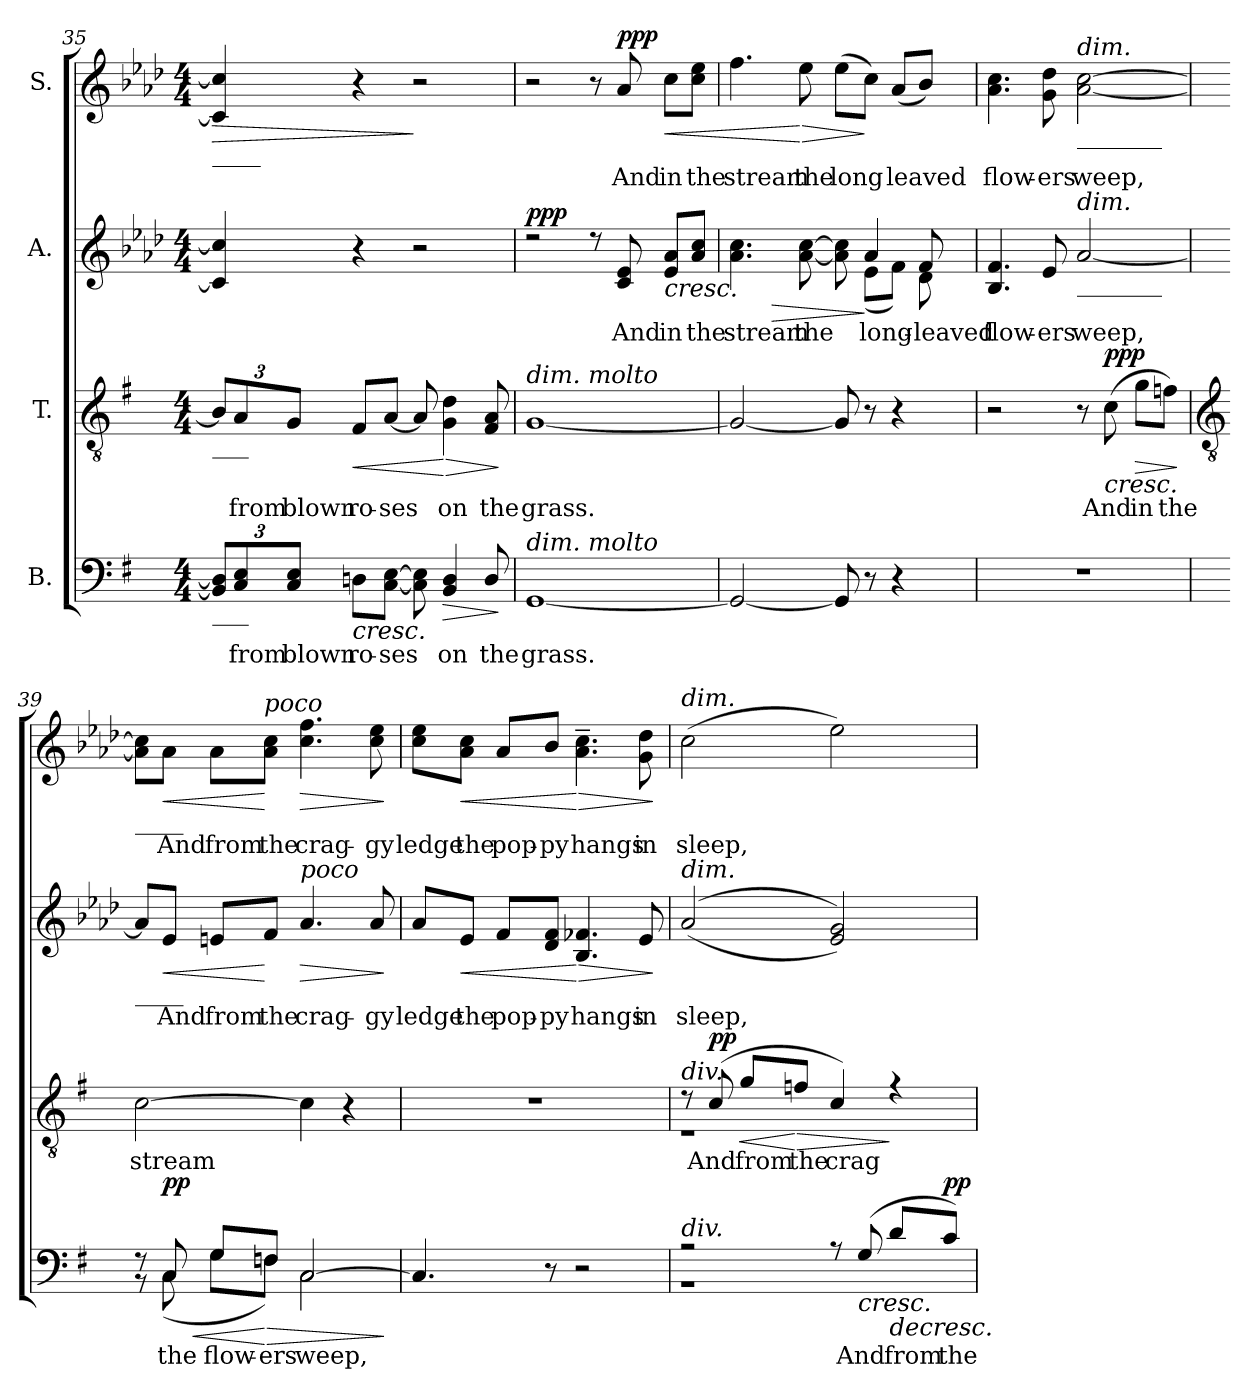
**kern	**text	**dynam	**kern	**text	**dynam	**kern	**text	**dynam	**kern	**text	**dynam
*part4	*part4	*part4	*part3	*part3	*part3	*part2	*part2	*part2	*part1	*part1	*part1
*staff4	*staff4	*staff4	*staff3	*staff3	*staff3	*staff2	*staff2	*staff2	*staff1	*staff1	*staff1
*I"B.	*	*	*I"T.	*	*	*I"A.	*	*	*I"S.	*	*
!!LO:LB:g=z
*clefF4	*	*	*clefGv2	*	*	*clefG2	*	*	*clefG2	*	*
*k[f#]	*	*	*k[f#]	*	*	*k[b-e-a-d-]	*	*	*k[b-e-a-d-]	*	*
*G:	*	*	*G:	*	*	*A-:	*	*	*A-:	*	*
*M4/4	*	*	*M4/4	*	*	*M4/4	*	*	*M4/4	*	*
=35	=35	=35	=35	=35	=35	=35	=35	=35	=35	=35	=35
!	!	!	!	!	!	!	!	!	!LO:TX:b:t=____	!	!
!	!	!	!	!	!	!LO:TX:b:t=____	!	!	!	!	!
!	!	!	!LO:TX:b:t=___	!	!	!	!	!	!	!	!
!LO:TX:b:t=___	!	!	!	!	!	!	!	!	!	!	!
!	!	!	!	!	!	!	!	!LO:HP:b	!	!	!LO:HP:b
*	*	*	*	*	*	*^	*	*	*	*	*
12BB] 12D#]L	.	.	12BL]	.	.	4c] 4cc-]	1ryy	.	>	4c-] 4cc-]	.	>
!	!LO:LY:b	!	!	!LO:LY:b	!	!	!	!	!	!	!	!
12C 12E	from	.	12A	from	.	.	.	.	.	.	.	.
!	!LO:LY:b	!	!	!LO:LY:b	!	!	!	!	!	!	!	!
12C 12EJ	blown	.	12GJ	blown	.	.	.	.	.	.	.	.
!	!LO:LY:b	!LO:HP:b	!	!LO:LY:b	!LO:HP:b	!	!	!	!	!	!	!
8DnL	ro-	<	8F#L	ro-	<	4r	.	.	.	4r	.	.
!	!LO:LY:b	!	!	!LO:LY:b	!	!	!	!	!	!	!	!
[8C [8EJ	-ses	.	[8AJ	-ses	.	.	.	.	.	.	.	.
8C] 8E]	.	.	8A]	.	.	2r	.	.	]	2r	.	]
!	!LO:LY:b	!LO:HP:b	!	!LO:LY:b	!LO:HP:n=1:b	!	!	!	!	!	!	!
4BB 4D	on	>	4G 4d	on	[ >	.	.	.	.	.	.	.
!	!LO:LY:b	!	!	!LO:LY:b	!	!	!	!	!	!	!	!
8D/	the	.	8F# 8A	the	.	.	.	.	.	.	.	.
*	*	*	*	*	*	*v	*v	*	*	*	*	*
.	.	[ ]	.	.	]	.	.	.	.	.	.
=36	=36	=36	=36	=36	=36	=36	=36	=36	=36	=36	=36
!	!	!	!LO:TX:a:i:t=dim. molto	!	!	!	!	!	!	!	!
!LO:TX:a:i:t=dim. molto	!	!	!	!	!	!	!	!	!	!	!
!	!LO:LY:b	!	!	!LO:LY:b	!	!	!	!LO:DY:a	!	!	!
*	*	*	*	*	*	*^	*	*	*	*	*
[1GG	grass.	.	[1G	grass.	.	2r	1ryy	.	ppp	2r	.	.
.	.	.	.	.	.	8r	.	.	.	8r	.	.
!	!	!	!	!	!	!	!	!LO:LY:b	!	!	!LO:LY:b	!LO:DY:a
.	.	.	.	.	.	8c 8e-	.	And	.	8a-	And	ppp
!	!	!	!	!	!	!	!	!LO:LY:b	!LO:HP:b	!	!LO:LY:b	!LO:HP:b
.	.	.	.	.	.	8e- 8a-L	.	in	<	8ccL	in	<
!	!	!	!	!	!	!	!	!LO:LY:b	!	!	!LO:LY:b	!
.	.	.	.	.	.	8a- 8ccJ	.	the	.	8cc 8ee-J	the	.
=37	=37	=37	=37	=37	=37	=37	=37	=37	=37	=37	=37	=37
!	!	!	!	!	!	!	!	!LO:LY:b	!	!	!LO:LY:b	!
2GG_	.	.	2G_	.	.	4.a- 4.cc	4ryy	stream	.	4.ff	stream	.
!	!	!	!	!	!	!	!	!	!LO:HP:b	!	!	!
.	.	.	.	.	.	.	4ryy	.	>	.	.	.
!	!	!	!	!	!	!	!	!LO:LY:b	!	!	!LO:LY:b	!LO:HP:n=1:b
.	.	.	.	.	.	[8a- [8cc	.	the	[	8ee-	the	[ >
!	!	!	!	!	!	!	!	!	!	!	!LO:LY:b	!
8GG]	.	.	8G]	.	.	8a-] 8cc]	8ryy	.	.	(>8ee-L	long	.
!	!	!	!	!	!	!	!	!LO:LY:b	!	!	!	!
8r	.	.	8r	.	.	4a-	(<8e-\L	long-	]	8ccJ)	.	]
!	!	!	!	!	!	!	!	!	!	!	!LO:LY:b	!
4r	.	.	4r	.	.	.	8f\J)	.	.	(<8a-L	leaved	.
!	!	!	!	!	!	!	!	!LO:LY:b	!	!	!	!
.	.	.	.	.	.	8f	8d-\	-leaved	.	8b-J)	.	.
=38	=38	=38	=38	=38	=38	=38	=38	=38	=38	=38	=38	=38
!	!	!	!	!	!	!	!	!LO:LY:b	!	!	!LO:LY:b	!
*	*	*	*	*	*	*v	*v	*	*	*	*	*
1r	.	.	2r	.	.	4.B- 4.f	flow-	.	4.a- 4.cc	flow-	.
!	!	!	!	!	!	!	!LO:LY:b	!	!	!LO:LY:b	!
.	.	.	.	.	.	8e-	-ers	.	8g 8dd-	-ers	.
!	!	!	!	!	!	!	!	!	!LO:TX:a:i:t=dim.	!	!
!	!	!	!	!	!	!	!	!	!LO:TX:b:t=_______	!	!
!	!	!	!	!	!	!LO:TX:a:i:t=dim.	!	!	!	!	!
!	!	!	!	!	!	!LO:TX:b:t=_______	!	!	!	!	!
!	!	!	!	!	!	!	!LO:LY:b	!	!	!LO:LY:b	!
.	.	.	8r	.	.	[2a-	weep,	.	[2a- [2cc	weep,	.
!	!	!	!	!LO:LY:b	!LO:HP:b	!	!	!	!	!	!
!	!	!	!	!	!LO:DY:n=1:a	!	!	!	!	!	!
.	.	.	(>8c	And	< ppp	.	.	.	.	.	.
!	!	!	!	!LO:LY:b	!LO:HP:b	!	!	!	!	!	!
.	.	.	8gL	in	>	.	.	.	.	.	.
!	!	!	!	!LO:LY:b	!	!	!	!	!	!	!
.	.	.	8fnJ)	the	[	.	.	.	.	.	.
.	.	.	.	.	]	.	.	.	.	.	.
!!LO:LB:g=z
=39	=39	=39	=39	=39	=39	=39	=39	=39	=39	=39	=39
*	*	*	*clefGv2	*	*	*	*	*	*	*	*
*^	*	*	*	*	*	*	*	*	*	*	*
!	!	!	!	!	!	!	!	!	!	!LO:TX:b:t=____	!	!
!	!	!	!	!	!	!	!LO:TX:b:t=____	!	!	!	!	!
!	!	!	!	!	!LO:LY:a	!	!	!	!	!	!	!
*	*	*	*	*^	*	*	*	*	*	*	*	*
8r	8r	.	.	[2c	1ryy	stream	.	8a-L]	.	.	8a-] 8cc]L	.	.
!	!	!LO:LY:a	!LO:HP:b	!	!	!	!	!	!LO:LY:b	!LO:HP:b	!	!LO:LY:b	!LO:HP:b
!	!	!	!LO:DY:n=1:a	!	!	!	!	!	!	!	!	!	!
8C	(>8C	the	< pp	.	.	.	.	8e-J	And	<	8a-J	And	<
!	!	!LO:LY:a	!	!	!	!	!	!	!LO:LY:b	!	!	!LO:LY:b	!
8GL	8GL	flow-	.	.	.	.	.	8enL	from	.	8a-L	from	.
!	!	!	!	!	!	!	!	!	!	!	!LO:TX:a:i:t=poco	!	!
!	!	!LO:LY:a	!LO:HP:n=1:b	!	!	!	!	!	!LO:LY:b	!	!	!LO:LY:b	!
8FnJ	8FnJ)	-ers	[ >	.	.	.	.	8fJ	the	[	8a- 8ccJ	the	[
!	!	!	!	!	!	!	!	!LO:TX:a:i:t=poco	!	!	!	!	!
!	!	!LO:LY:a	!	!	!	!	!	!	!LO:LY:b	!LO:HP:b	!	!LO:LY:b	!LO:HP:b
[2C	2C	weep,	.	4c]	.	.	.	4.a-	crag-	>	4.cc 4.ff	crag-	>
.	.	.	.	4r	.	.	.	.	.	.	.	.	.
!	!	!	!	!	!	!	!	!	!LO:LY:b	!	!	!LO:LY:b	!
.	.	.	.	.	.	.	.	8a-	-gy	.	8cc 8ee-	-gy	.
*v	*v	*	*	*	*	*	*	*	*	*	*	*	*
*	*	*	*v	*v	*	*	*	*	*	*	*	*
.	.	]	.	.	.	.	.	]	.	.	]
=40	=40	=40	=40	=40	=40	=40	=40	=40	=40	=40	=40
*^	*	*	*^	*	*	*	*	*	*	*	*
!	!	!	!	!	!	!	!	!	!LO:LY:b	!	!	!LO:LY:b	!
4.C]	1ryy	.	.	1r	1ryy	.	.	8a-L	ledge	.	8cc 8ee-L	ledge	.
!	!	!	!	!	!	!	!	!	!LO:LY:b	!LO:HP:b	!	!LO:LY:b	!LO:HP:b
.	.	.	.	.	.	.	.	8e-J	the	<	8a- 8ccJ	the	<
!	!	!	!	!	!	!	!	!	!LO:LY:b	!	!	!LO:LY:b	!
.	.	.	.	.	.	.	.	8fL	pop-	.	8a-L	pop-	.
!	!	!	!	!	!	!	!	!	!LO:LY:b	!	!	!LO:LY:b	!
8r	.	.	.	.	.	.	.	8d- 8fJ	-py	.	8b-J	-py	.
!	!	!	!	!	!	!	!	!	!LO:LY:b	!LO:HP:n=1:b	!	!LO:LY:b	!LO:HP:n=1:b
2r	.	.	.	.	.	.	.	4.B- 4.f-X	hangs	[ >	4.a-~ 4.cc~	hangs	[ >
!	!	!	!	!	!	!	!	!	!LO:LY:b	!	!	!LO:LY:b	!
.	.	.	.	.	.	.	.	8e-	in	.	8g 8dd-	in	.
*v	*v	*	*	*	*	*	*	*	*	*	*	*	*
*	*	*	*v	*v	*	*	*	*	*	*	*	*
.	.	.	.	.	.	.	.	]	.	.	]
=41	=41	=41	=41	=41	=41	=41	=41	=41	=41	=41	=41
*^	*	*	*^	*	*	*	*	*	*	*	*
!	!	!	!	!	!	!	!	!	!	!	!LO:TX:a:i:t=dim.	!	!
!	!	!	!	!	!	!	!	!LO:TX:a:i:t=dim.	!	!	!	!	!
!	!	!	!	!LO:TX:a:i:t=div.	!	!	!	!	!	!	!	!	!
!LO:TX:a:i:t=div.	!	!	!	!	!	!	!	!	!	!	!	!	!
!	!	!	!	!	!	!	!	!	!LO:LY:b	!	!	!LO:LY:b	!
2r	1r	.	.	8r	1r	.	.	(<(<2a-	sleep,	.	(>2cc	sleep,	.
!	!	!	!	!	!	!LO:LY:a	!LO:HP:b	!	!	!	!	!	!
!	!	!	!	!	!	!	!LO:DY:n=1:a	!	!	!	!	!	!
.	.	.	.	(>8c/	.	And	< pp	.	.	.	.	.	.
!	!	!	!	!	!	!LO:LY:a	!	!	!	!	!	!	!
.	.	.	.	8g/L	.	from	.	.	.	.	.	.	.
!	!	!	!	!	!	!LO:LY:a	!LO:HP:n=1:b	!	!	!	!	!	!
.	.	.	.	8fn/J	.	the	[ >	.	.	.	.	.	.
!	!	!	!	!	!	!LO:LY:a	!	!	!	!	!	!	!
8r	.	.	.	4c/)	.	crag	.	2e- 2g))	.	.	2ee-)	.	.
!	!	!LO:LY:a	!LO:HP:b	!	!	!	!	!	!	!	!	!	!
(>8G/	.	And	<	.	.	.	.	.	.	.	.	.	.
!	!	!LO:LY:a	!LO:HP:b	!	!	!	!	!	!	!	!	!	!
8d/L	.	from	>	4r	.	.	]	.	.	.	.	.	.
!	!	!LO:LY:a	!LO:DY:n=1:a	!	!	!	!	!	!	!	!	!	!
8c/J)	.	the	[ pp	.	.	.	.	.	.	.	.	.	.
*v	*v	*	*	*	*	*	*	*	*	*	*	*	*
*	*	*	*v	*v	*	*	*	*	*	*	*	*
.	.	]	.	.	.	.	.	.	.	.	.
=	=	=	=	=	=	=	=	=	=	=	=
*-	*-	*-	*-	*-	*-	*-	*-	*-	*-	*-	*-
